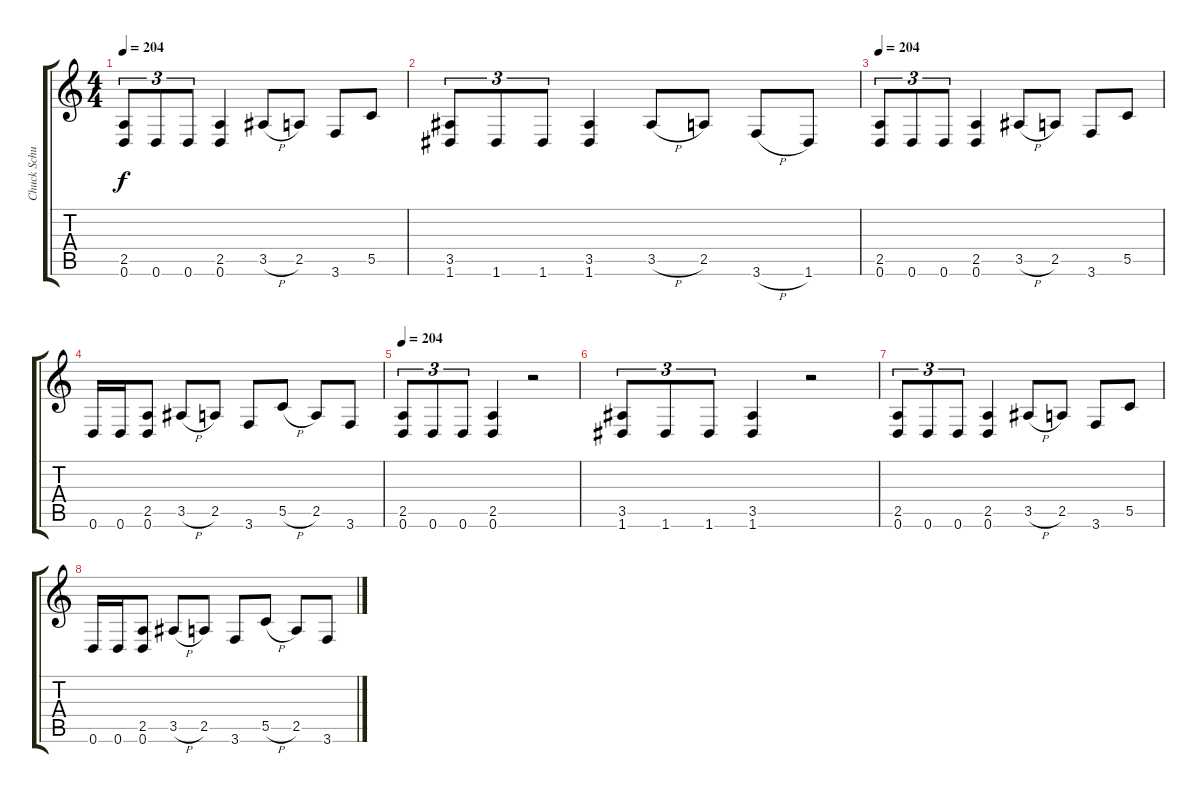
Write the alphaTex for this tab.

\track ("Chuck Schuldiner" "Chuck Schu") {instrument distortionguitar}
\staff {score tabs}
\tuning (D4 A3 F3 C3 G2 D2) {hide}
\ts (4 4)
\tempo 204
\clef g2
\ks c
(2.5 0.6).8{tu (3 2) dy f} 0.6.8{tu (3 2)} 0.6.8{tu (3 2)} (2.5 0.6).4 3.5{h}.8 2.5.8 3.6.8 5.5.8 |
(3.5 1.6).8{tu (3 2)} 1.6.8{tu (3 2)} 1.6.8{tu (3 2)} (3.5 1.6).4 3.5{h}.8 2.5.8 3.6{h}.8 1.6.8 |
\tempo 204
(2.5 0.6).8{tu (3 2)} 0.6.8{tu (3 2)} 0.6.8{tu (3 2)} (2.5 0.6).4 3.5{h}.8 2.5.8 3.6.8 5.5.8 |
0.6.16 0.6.16 (2.5 0.6).8 3.5{h}.8 2.5.8 3.6.8 5.5{h}.8 2.5.8 3.6.8 |
\tempo 204
(2.5 0.6).8{tu (3 2)} 0.6.8{tu (3 2)} 0.6.8{tu (3 2)} (2.5 0.6).4 r.2 |
(3.5 1.6).8{tu (3 2)} 1.6.8{tu (3 2)} 1.6.8{tu (3 2)} (3.5 1.6).4 r.2 |
(2.5 0.6).8{tu (3 2)} 0.6.8{tu (3 2)} 0.6.8{tu (3 2)} (2.5 0.6).4 3.5{h}.8 2.5.8 3.6.8 5.5.8 |
0.6.16 0.6.16 (2.5 0.6).8 3.5{h}.8 2.5.8 3.6.8 5.5{h}.8 2.5.8 3.6.8
